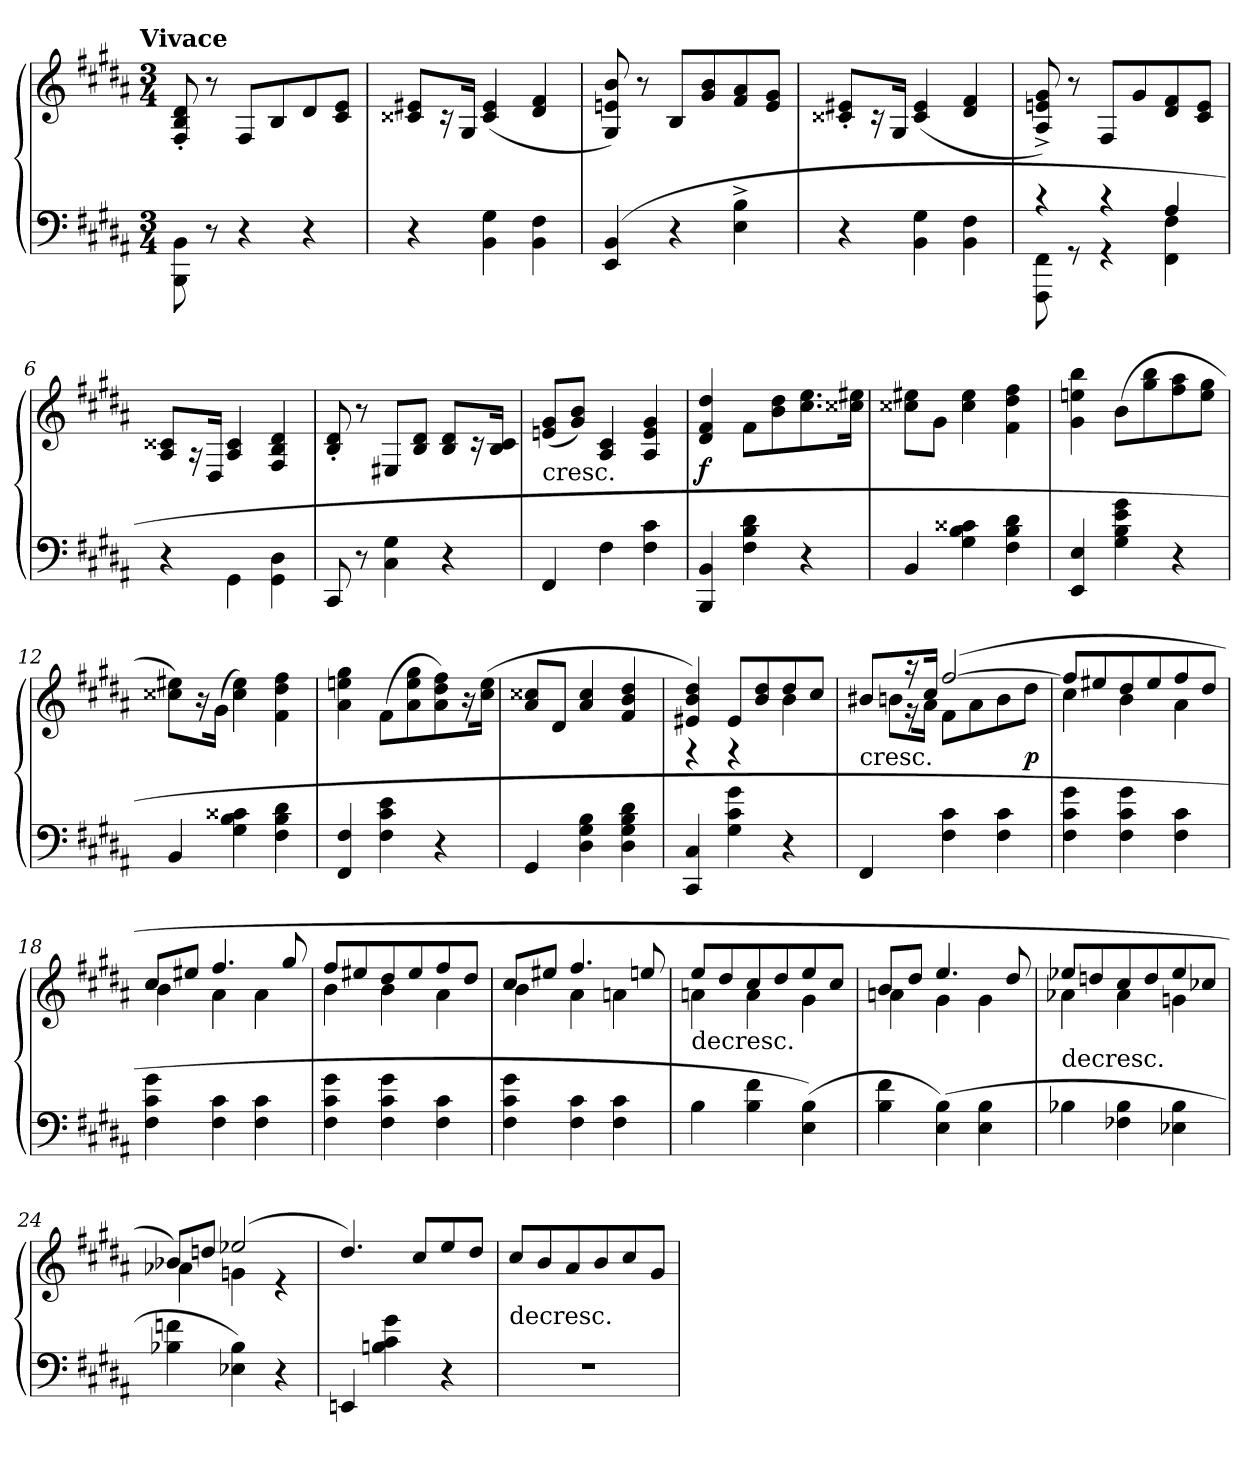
**kern	**kern	**dynam
*part1	*part1	*part1
*staff2	*staff1	*staff1/2
*clefF4	*clefG2	*
*k[f#c#g#d#a#]	*k[f#c#g#d#a#]	*
*B:	*B:	*
!!LO:TX:omd:t=Vivace
*M3/4	*M3/4	*
*MM160	*MM160	*
=1	=1	=1
8BBB\ 8BB\	8F#'/ 8B'/ 8d#'/	.
8r	8r	.
4r	8F#/L	.
.	8B/	.
4r	8d#/	.
.	8c#/ 8e/J	.
=2	=2	=2
4r	8c##X/ 8e#X/L	.
.	16r	.
.	16G#/Jk	.
4BB\ 4G#\	(4c##/ 4e#/	.
4BB\ 4F#\	4d#/ 4f#/	.
=3	=3	=3
(4EE/ 4BB/	8G#/ 8en/ 8b/)	.
.	8r	.
4r	8B/L	.
.	8g#/ 8b/	.
4E^\ 4B^\	8f#/ 8a#/	.
.	8e/ 8g#/J	.
=4	=4	=4
4r	8c##X'/ 8e#X'/L	.
.	16r	.
.	16G#/Jk	.
4BB\ 4G#\	(4c##/ 4e#/	.
4BB\ 4F#\	4d#/ 4f#/	.
=5	=5	=5
*^	*	*
4r	8FFF#\ 8FF#\	8A#^/ 8en^/ 8g#^/)	.
.	8r	8r	.
4r	4r	8F#/L	.
.	.	8g#/	.
4A#/	4FF#\ 4F#\	8d#/ 8f#/	.
.	.	8c#/ 8e/J	.
*v	*v	*	*
=6	=6	=6
4r	8A#/ 8c##X/L	.
.	16r	.
.	16D#/Jk	.
4GG#\	4A#/ 4c##/	.
4GG#\ 4D#\	4F#/ 4B/ 4d#/	.
=7	=7	=7
8CC#/	8B'/ 8d#'/	.
8r	8r	.
4C#\ 4G#\	8E#X/L	.
.	8B/ 8d#/J	.
4r	8B/ 8d#/L	.
.	16r	.
.	16B/ 16c#/Jk	.
=8	=8	=8
!	!LO:TX:c:t=cresc.	!
4FF#/	(8en/ 8g#/L	.
.	8g#/ 8b/J)	.
4F#\	4A#/ 4c#/	.
4F#\ 4c#\	4A#/ 4e/ 4g#/	.
=9	=9	=9
4BBB/ 4BB/	4d#/ 4f#/ 4dd#/	f
4F#\ 4B\ 4d#\	8f#\L	.
.	8b\ 8dd#\	.
4r	8.cc#\ 8.ee\	.
.	16cc##X\ 16ee#X\Jk	.
=10	=10	=10
4BB/	8cc##X\ 8ee#X\L	.
.	8g#\J	.
4G#\ 4B\ 4c##X\	4cc##\ 4ee#\	.
4F#\ 4B\ 4d#\	4f#\ 4dd#\ 4ff#\	.
=11	=11	=11
4EE/ 4E/	4g#\ 4een\ 4bb\	.
4G#\ 4B\ 4e\ 4g#\	(8b\L	.
.	8gg#\ 8bb\	.
4r	8ff#\ 8aa#\	.
.	8ee\ 8gg#\J	.
=12	=12	=12
4BB/	8cc##X\ 8ee#X\L)	.
.	16r	.
.	(16g#\Jk	.
4G#\ 4B\ 4c##X\	4cc##\ 4ee#\)	.
4F#\ 4B\ 4d#\	4f#\ 4dd#\ 4ff#\	.
=13	=13	=13
4FF#/ 4F#/	4a#\ 4een\ 4gg#\	.
4F#\ 4c#\ 4e\	(8f#\L	.
.	8a#\ 8ee\ 8gg#\	.
4r	8a#\ 8dd#\ 8ff#\)	.
.	16r	.
.	(16cc#\ 16ee\Jk	.
=14	=14	=14
4GG#/	8a#/ 8cc##X/L	.
.	8d#/J	.
4D#\ 4G#\ 4B\	4a#/ 4cc##/	.
4D#\ 4G#\ 4B\ 4d#\	4f#/ 4b/ 4dd#/	.
=15	=15	=15
*	*^	*
4CC#/ 4C#/	4e#X/ 4b/ 4dd#/)	4r	.
4G#\ 4c#\ 4g#\	8e#/L	4r	.
.	8b/ 8dd#/	.	.
4r	8dd#/	4b\	.
.	8cc#/J	.	.
=16	=16	=16	=16
!	!LO:TX:c:t=cresc.	!	!
4FF#/	8b#X/L	8bn\L	.
.	16r	16r	.
.	16cc#/Jk	16a#\Jk	.
4F#\ 4c#\	([2ff#/	8f#\L	.
.	.	8a#\	.
4F#\ 4c#\	.	8b\	.
.	.	8dd#\J	p
=17	=17	=17	=17
4F#\ 4c#\ 4g#\	8ff#/L]	4cc#\	.
.	8ee#X/	.	.
4F#\ 4c#\ 4g#\	8dd#/	4b\	.
.	8ee#/	.	.
4F#\ 4c#\	8ff#/	4a#\	.
.	8dd#/J	.	.
=18	=18	=18	=18
4F#\ 4c#\ 4g#\	8cc#/L	4b\	.
.	8ee#X/J	.	.
4F#\ 4c#\	4.ff#/	4a#\	.
4F#\ 4c#\	.	4a#\	.
.	8gg#/	.	.
=19	=19	=19	=19
4F#\ 4c#\ 4g#\	8ff#/L	4b\	.
.	8ee#X/	.	.
4F#\ 4c#\ 4g#\	8dd#/	4b\	.
.	8ee#/	.	.
4F#\ 4c#\	8ff#/	4a#\	.
.	8dd#/J	.	.
=20	=20	=20	=20
4F#\ 4c#\ 4g#\	8cc#/L	4b\	.
.	8ee#X/J	.	.
4F#\ 4c#\	4.ff#/	4a#\	.
4F#\ 4c#\	.	4an\	.
.	8een/	.	.
=21	=21	=21	=21
!	!LO:TX:c:t=decresc.	!	!
4B\	8ee/L	4an\	.
.	8dd#/	.	.
4B\ 4f#\	8cc#/	4a\	.
.	8dd#/	.	.
(4E\ 4B\)	8ee/	4g#\	.
.	8cc#/J	.	.
=22	=22	=22	=22
4B\ 4f#\	8b/L	4an\	.
.	8dd#/J	.	.
(4E\ 4B\)	4.ee/	4g#\	.
4E\ 4B\	.	4g#\	.
.	8dd#/	.	.
=23	=23	=23	=23
!	!LO:TX:c:t=decresc.	!	!
4B-X\	8ee-X/L	4a-X\	.
.	8ddn/	.	.
4F-X\ 4B-\	8cc#/	4a-\	.
.	8dd/	.	.
4E-X\ 4B-\	8ee-/	4gn\	.
.	8cc-X/J	.	.
=24	=24	=24	=24
4B-X\ 4fn\	8b-X/L)	4a-X\	.
.	8ddn/J	.	.
4E-X\ 4B-\)	(2ee-X/	4gn\	.
4r	.	4r	.
*	*v	*v	*
=25	=25	=25
4EEn/	4.dd#/)	.
4Bn\ 4c#\ 4g#\	.	.
.	8cc#/L	.
4r	8ee/	.
.	8dd#/J	.
=26	=26	=26
!	!LO:TX:c:t=decresc.	!
2.r	8cc#/L	.
.	8b/	.
.	8a#/	.
.	8b/	.
.	8cc#/	.
.	8g#/J	.
=	=	=
*-	*-	*-
